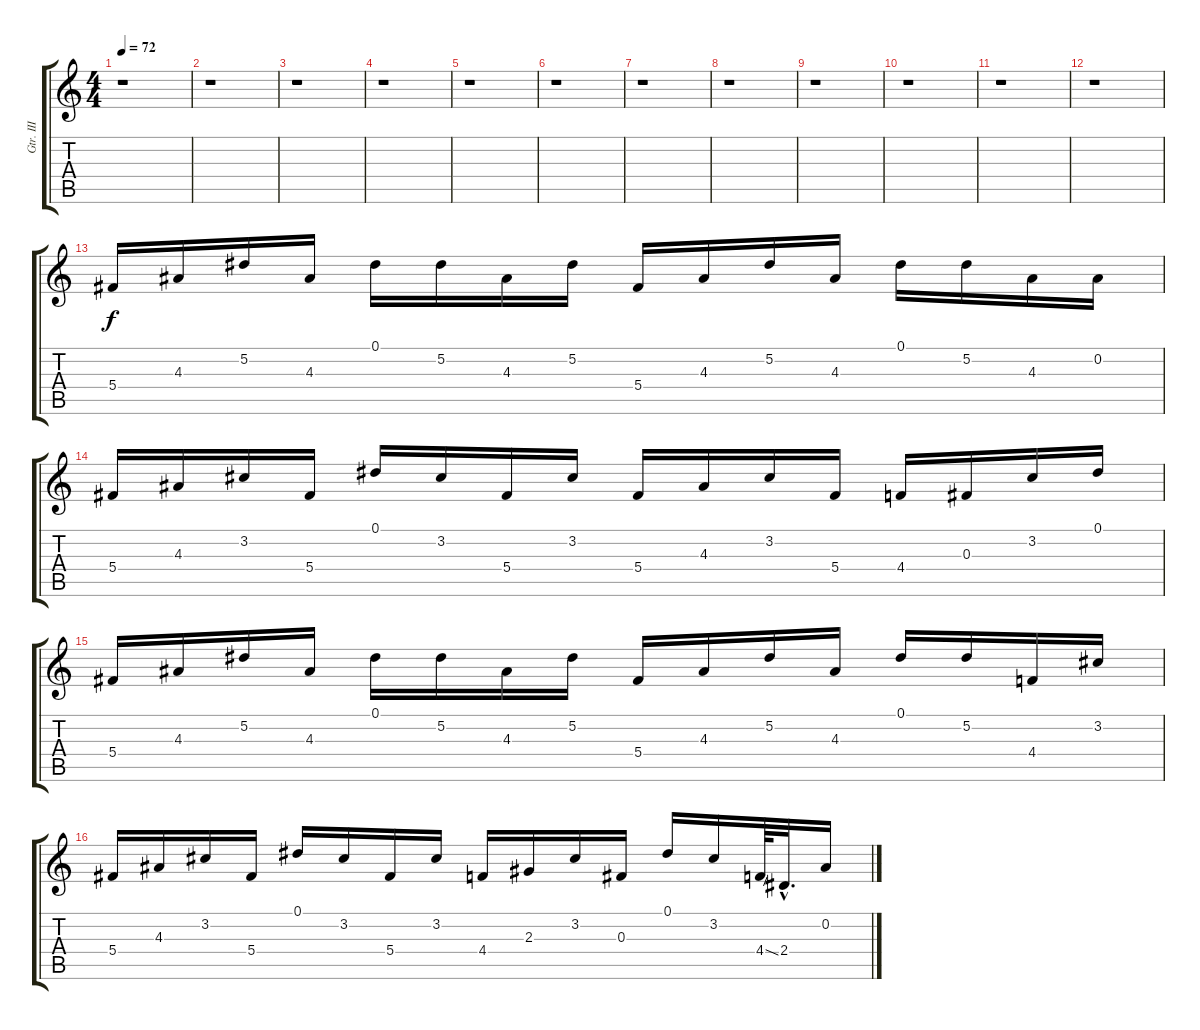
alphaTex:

\track ("Gtr. III" "Gtr. III") {instrument electricguitarclean}
\staff {score tabs}
\tuning (Eb4 Bb3 Gb3 Db3 Ab2 Eb2) {hide}
\ts (4 4)
\tempo 72
\clef g2
\ks c
r.1{dy f instrument electricguitarclean} |
r.1 |
r.1 |
r.1 |
r.1 |
r.1 |
r.1 |
r.1 |
r.1 |
r.1 |
r.1 |
r.1 |
5.4.16 4.3.16 5.2.16 4.3.16 0.1.16 5.2.16 4.3.16 5.2.16 5.4.16 4.3.16 5.2.16 4.3.16 0.1.16 5.2.16 4.3.16 0.2.16 |
5.4.16 4.3.16 3.2.16 5.4.16 0.1.16 3.2.16 5.4.16 3.2.16 5.4.16 4.3.16 3.2.16 5.4.16 4.4.16 0.3.16 3.2.16 0.1.16 |
5.4.16 4.3.16 5.2.16 4.3.16 0.1.16 5.2.16 4.3.16 5.2.16 5.4.16 4.3.16 5.2.16 4.3.16 0.1.16 5.2.16 4.4.16 3.2.16 |
5.4.16 4.3.16 3.2.16 5.4.16 0.1.16 3.2.16 5.4.16 3.2.16 4.4.16 2.3.16 3.2.16 0.3.16 0.1.16 3.2.16 4.4{ss}.64 2.4{hac}.32{d} 0.2.16
